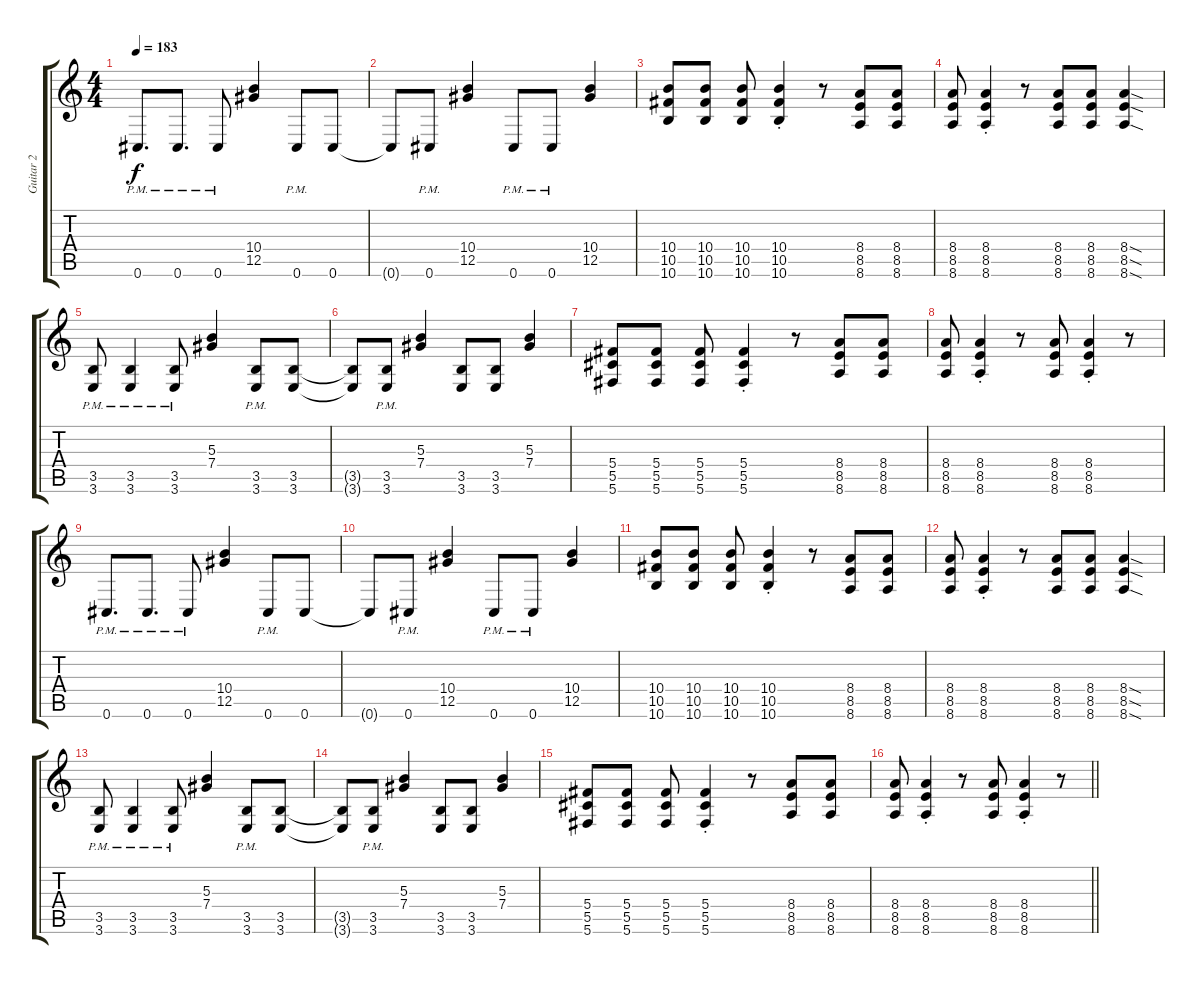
\track ("Guitar 2" "Guitar 2") {instrument distortionguitar}
\staff {score tabs}
\tuning (Eb4 Bb3 Gb3 Db3 Ab2 Db2) {hide}
\ts (4 4)
\tempo 183
\clef g2
\ks c
0.6{pm}.8{d dy f} 0.6{pm}.8{d} 0.6{pm}.8 (10.4 12.5).4 0.6{pm}.8 0.6.8 |
0.6{t}.8 0.6{pm}.8 (10.4 12.5).4 0.6{pm}.8 0.6{pm}.8 (10.4 12.5).4 |
(10.4 10.5 10.6).8 (10.4 10.5 10.6).8 (10.4 10.5 10.6).8 (10.4{st} 10.5{st} 10.6{st}).4 r.8 (8.4 8.5 8.6).8 (8.4 8.5 8.6).8 |
(8.4 8.5 8.6).8 (8.4{st} 8.5{st} 8.6{st}).4 r.8 (8.4 8.5 8.6).8 (8.4 8.5 8.6).8 (8.4{sod} 8.5{sod} 8.6{sod}).4 |
(3.5 3.6{pm}).8 (3.5{pm} 3.6{pm}).4 (3.5{pm} 3.6{pm}).8 (5.3 7.4).4 (3.5{pm} 3.6{pm}).8 (3.5 3.6).8 |
(3.5{t} 3.6{t}).8 (3.5{pm} 3.6{pm}).8 (5.3 7.4).4 (3.5 3.6).8 (3.5 3.6).8 (5.3 7.4).4 |
(5.4 5.5 5.6).8 (5.4 5.5 5.6).8 (5.4 5.5 5.6).8 (5.4{st} 5.5{st} 5.6{st}).4 r.8 (8.4 8.5 8.6).8 (8.4 8.5 8.6).8 |
(8.4 8.5 8.6).8 (8.4{st} 8.5{st} 8.6{st}).4 r.8 (8.4 8.5 8.6).8 (8.4{st} 8.5{st} 8.6{st}).4 r.8 |
0.6{pm}.8{d} 0.6{pm}.8{d} 0.6{pm}.8 (10.4 12.5).4 0.6{pm}.8 0.6.8 |
0.6{t}.8 0.6{pm}.8 (10.4 12.5).4 0.6{pm}.8 0.6{pm}.8 (10.4 12.5).4 |
(10.4 10.5 10.6).8 (10.4 10.5 10.6).8 (10.4 10.5 10.6).8 (10.4{st} 10.5{st} 10.6{st}).4 r.8 (8.4 8.5 8.6).8 (8.4 8.5 8.6).8 |
(8.4 8.5 8.6).8 (8.4{st} 8.5{st} 8.6{st}).4 r.8 (8.4 8.5 8.6).8 (8.4 8.5 8.6).8 (8.4{sod} 8.5{sod} 8.6{sod}).4 |
(3.5 3.6{pm}).8 (3.5{pm} 3.6{pm}).4 (3.5{pm} 3.6{pm}).8 (5.3 7.4).4 (3.5{pm} 3.6{pm}).8 (3.5 3.6).8 |
(3.5{t} 3.6{t}).8 (3.5{pm} 3.6{pm}).8 (5.3 7.4).4 (3.5 3.6).8 (3.5 3.6).8 (5.3 7.4).4 |
(5.4 5.5 5.6).8 (5.4 5.5 5.6).8 (5.4 5.5 5.6).8 (5.4{st} 5.5{st} 5.6{st}).4 r.8 (8.4 8.5 8.6).8 (8.4 8.5 8.6).8 |
\barLineRight lightlight
(8.4 8.5 8.6).8 (8.4{st} 8.5{st} 8.6{st}).4 r.8 (8.4 8.5 8.6).8 (8.4{st} 8.5{st} 8.6{st}).4 r.8
